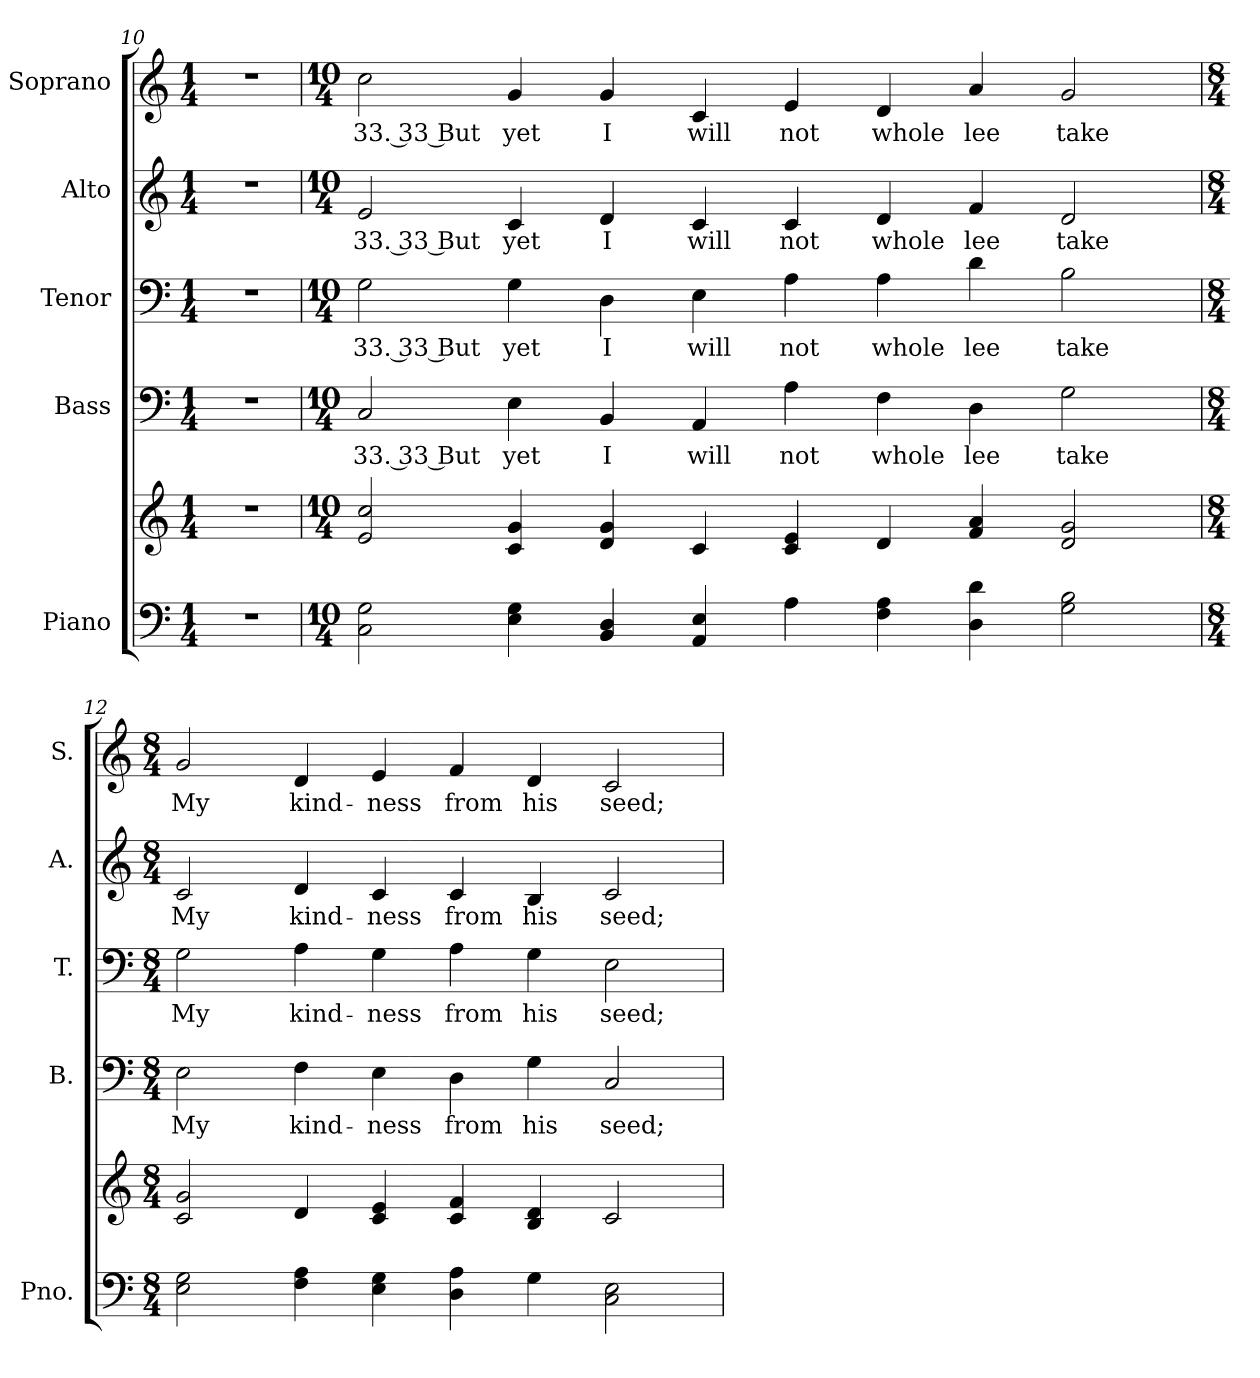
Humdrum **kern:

**kern	**kern	**kern	**text	**kern	**text	**kern	**text	**kern	**text
*part5	*part5	*part4	*part4	*part3	*part3	*part2	*part2	*part1	*part1
*staff6	*staff5	*staff4	*staff4	*staff3	*staff3	*staff2	*staff2	*staff1	*staff1
*I"Piano	*	*I"Bass	*	*I"Tenor	*	*I"Alto	*	*I"Soprano	*
*I'Pno.	*	*I'B.	*	*I'T.	*	*I'A.	*	*I'S.	*
*clefF4	*clefG2	*clefF4	*	*clefF4	*	*clefG2	*	*clefG2	*
*k[]	*k[]	*k[]	*	*k[]	*	*k[]	*	*k[]	*
*C:	*C:	*C:	*	*C:	*	*C:	*	*C:	*
*M1/4	*M1/4	*M1/4	*	*M1/4	*	*M1/4	*	*M1/4	*
=10	=10	=10	=10	=10	=10	=10	=10	=10	=10
!LO:N:vis=1	!LO:N:vis=1	!LO:N:vis=1	!	!LO:N:vis=1	!	!LO:N:vis=1	!	!LO:N:vis=1	!
4r	4r	4r	.	4r	.	4r	.	4r	.
!!LO:PB:g=z
=11	=11	=11	=11	=11	=11	=11	=11	=11	=11
*M10/4	*M10/4	*M10/4	*	*M10/4	*	*M10/4	*	*M10/4	*
!	!	!	!LO:LY:b:color=#000000	!	!	!	!	!	!
!	!	!	!	!	!LO:LY:b:color=#000000	!	!	!	!
!	!	!	!	!	!	!	!LO:LY:b:color=#000000	!	!
!	!	!	!	!	!	!	!	!	!LO:LY:b:color=#000000
2Ci\ 2Gi	2ei/ 2cci	2Ci/	33. 33 But	2Gi\	33. 33 But	2ei/	33. 33 But	2cci\	33. 33 But
!	!	!	!LO:LY:b:color=#000000	!	!	!	!	!	!
!	!	!	!	!	!LO:LY:b:color=#000000	!	!	!	!
!	!	!	!	!	!	!	!LO:LY:b:color=#000000	!	!
!	!	!	!	!	!	!	!	!	!LO:LY:b:color=#000000
4Ei\ 4Gi	4ci/ 4gi	4Ei\	yet	4Gi\	yet	4ci/	yet	4gi/	yet
!	!	!	!LO:LY:b:color=#000000	!	!	!	!	!	!
!	!	!	!	!	!LO:LY:b:color=#000000	!	!	!	!
!	!	!	!	!	!	!	!LO:LY:b:color=#000000	!	!
!	!	!	!	!	!	!	!	!	!LO:LY:b:color=#000000
4BBi/ 4Di	4di/ 4gi	4BBi/	I	4Di\	I	4di/	I	4gi/	I
!	!	!	!LO:LY:b:color=#000000	!	!	!	!	!	!
!	!	!	!	!	!LO:LY:b:color=#000000	!	!	!	!
!	!	!	!	!	!	!	!LO:LY:b:color=#000000	!	!
!	!	!	!	!	!	!	!	!	!LO:LY:b:color=#000000
4AAi/ 4Ei	4ci/	4AAi/	will	4Ei\	will	4ci/	will	4ci/	will
!	!	!	!LO:LY:b:color=#000000	!	!	!	!	!	!
!	!	!	!	!	!LO:LY:b:color=#000000	!	!	!	!
!	!	!	!	!	!	!	!LO:LY:b:color=#000000	!	!
!	!	!	!	!	!	!	!	!	!LO:LY:b:color=#000000
4Ai\	4ci/ 4ei	4Ai\	not	4Ai\	not	4ci/	not	4ei/	not
!	!	!	!LO:LY:b:color=#000000	!	!	!	!	!	!
!	!	!	!	!	!LO:LY:b:color=#000000	!	!	!	!
!	!	!	!	!	!	!	!LO:LY:b:color=#000000	!	!
!	!	!	!	!	!	!	!	!	!LO:LY:b:color=#000000
4Fi\ 4Ai	4di/	4Fi\	whole	4Ai\	whole	4di/	whole	4di/	whole
!	!	!	!LO:LY:b:color=#000000	!	!	!	!	!	!
!	!	!	!	!	!LO:LY:b:color=#000000	!	!	!	!
!	!	!	!	!	!	!	!LO:LY:b:color=#000000	!	!
!	!	!	!	!	!	!	!	!	!LO:LY:b:color=#000000
4Di\ 4di	4fi/ 4ai	4Di\	lee	4di\	lee	4fi/	lee	4ai/	lee
!	!	!	!LO:LY:b:color=#000000	!	!	!	!	!	!
!	!	!	!	!	!LO:LY:b:color=#000000	!	!	!	!
!	!	!	!	!	!	!	!LO:LY:b:color=#000000	!	!
!	!	!	!	!	!	!	!	!	!LO:LY:b:color=#000000
2Gi\ 2Bi	2di/ 2gi	2Gi\	take	2Bi\	take	2di/	take	2gi/	take
=12	=12	=12	=12	=12	=12	=12	=12	=12	=12
*M8/4	*M8/4	*M8/4	*	*M8/4	*	*M8/4	*	*M8/4	*
!	!	!	!LO:LY:b:color=#000000	!	!	!	!	!	!
!	!	!	!	!	!LO:LY:b:color=#000000	!	!	!	!
!	!	!	!	!	!	!	!LO:LY:b:color=#000000	!	!
!	!	!	!	!	!	!	!	!	!LO:LY:b:color=#000000
2Ei\ 2Gi	2ci/ 2gi	2Ei\	My	2Gi\	My	2ci/	My	2gi/	My
!	!	!	!LO:LY:b:color=#000000	!	!	!	!	!	!
!	!	!	!	!	!LO:LY:b:color=#000000	!	!	!	!
!	!	!	!	!	!	!	!LO:LY:b:color=#000000	!	!
!	!	!	!	!	!	!	!	!	!LO:LY:b:color=#000000
4Fi\ 4Ai	4di/	4Fi\	kind-	4Ai\	kind-	4di/	kind-	4di/	kind-
!	!	!	!LO:LY:b:color=#000000	!	!	!	!	!	!
!	!	!	!	!	!LO:LY:b:color=#000000	!	!	!	!
!	!	!	!	!	!	!	!LO:LY:b:color=#000000	!	!
!	!	!	!	!	!	!	!	!	!LO:LY:b:color=#000000
4Ei\ 4Gi	4ci/ 4ei	4Ei\	-ness	4Gi\	-ness	4ci/	-ness	4ei/	-ness
!	!	!	!LO:LY:b:color=#000000	!	!	!	!	!	!
!	!	!	!	!	!LO:LY:b:color=#000000	!	!	!	!
!	!	!	!	!	!	!	!LO:LY:b:color=#000000	!	!
!	!	!	!	!	!	!	!	!	!LO:LY:b:color=#000000
4Di\ 4Ai	4ci/ 4fi	4Di\	from	4Ai\	from	4ci/	from	4fi/	from
!	!	!	!LO:LY:b:color=#000000	!	!	!	!	!	!
!	!	!	!	!	!LO:LY:b:color=#000000	!	!	!	!
!	!	!	!	!	!	!	!LO:LY:b:color=#000000	!	!
!	!	!	!	!	!	!	!	!	!LO:LY:b:color=#000000
4Gi\	4Bi/ 4di	4Gi\	his	4Gi\	his	4Bi/	his	4di/	his
!	!	!	!LO:LY:b:color=#000000	!	!	!	!	!	!
!	!	!	!	!	!LO:LY:b:color=#000000	!	!	!	!
!	!	!	!	!	!	!	!LO:LY:b:color=#000000	!	!
!	!	!	!	!	!	!	!	!	!LO:LY:b:color=#000000
2Ci\ 2Ei	2ci/	2Ci/	seed;	2Ei\	seed;	2ci/	seed;	2ci/	seed;
=	=	=	=	=	=	=	=	=	=
*-	*-	*-	*-	*-	*-	*-	*-	*-	*-
